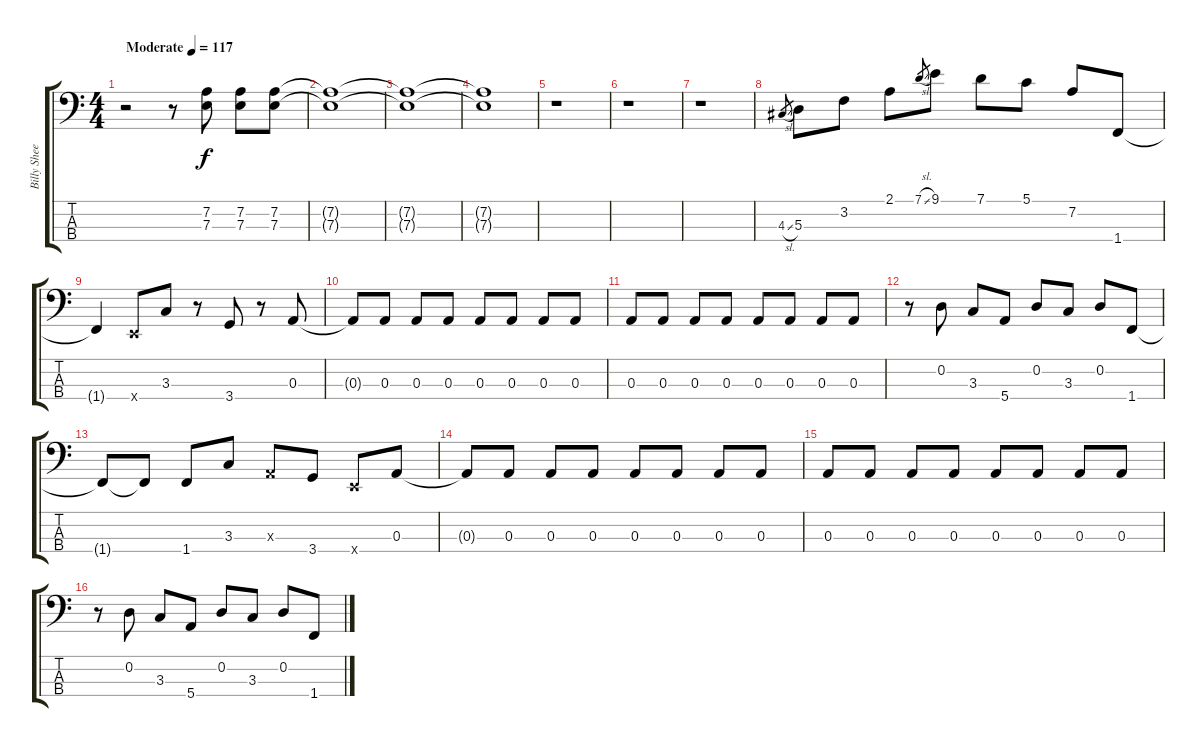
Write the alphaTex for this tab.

\track ("Billy Sheehan" "Billy Shee") {instrument electricbassfinger}
\staff {score tabs}
\tuning (G2 D2 A1 E1) {hide}
\ts (4 4)
\tempo (117 "Moderate")
\clef f4
\ks c
r.2{dy f instrument electricbassfinger} r.8 (7.2 7.3).8 (7.2 7.3).8 (7.2 7.3).8 |
(7.2{t} 7.3{t}).1 |
(7.2{t} 7.3{t}).1 |
(7.2{t} 7.3{t}).1 |
r.1 |
r.1 |
r.1 |
4.3{sl}.8{gr} 5.3.8 3.2.8 2.1.8 7.1{sl}.8{gr} 9.1.8 7.1.8 5.1.8 7.2.8 1.4.8 |
1.4{t}.4 0.4{x}.8 3.3.8 r.8 3.4.8 r.8 0.3.8 |
0.3{t}.8 0.3.8 0.3.8 0.3.8 0.3.8 0.3.8 0.3.8 0.3.8 |
0.3.8 0.3.8 0.3.8 0.3.8 0.3.8 0.3.8 0.3.8 0.3.8 |
r.8 0.2.8 3.3.8 5.4.8 0.2.8 3.3.8 0.2.8 1.4.8 |
1.4{t}.8 1.4{t}.8 1.4.8 3.3.8 0.3{x}.8 3.4.8 0.4{x}.8 0.3.8 |
0.3{t}.8 0.3.8 0.3.8 0.3.8 0.3.8 0.3.8 0.3.8 0.3.8 |
0.3.8 0.3.8 0.3.8 0.3.8 0.3.8 0.3.8 0.3.8 0.3.8 |
r.8 0.2.8 3.3.8 5.4.8 0.2.8 3.3.8 0.2.8 1.4.8
